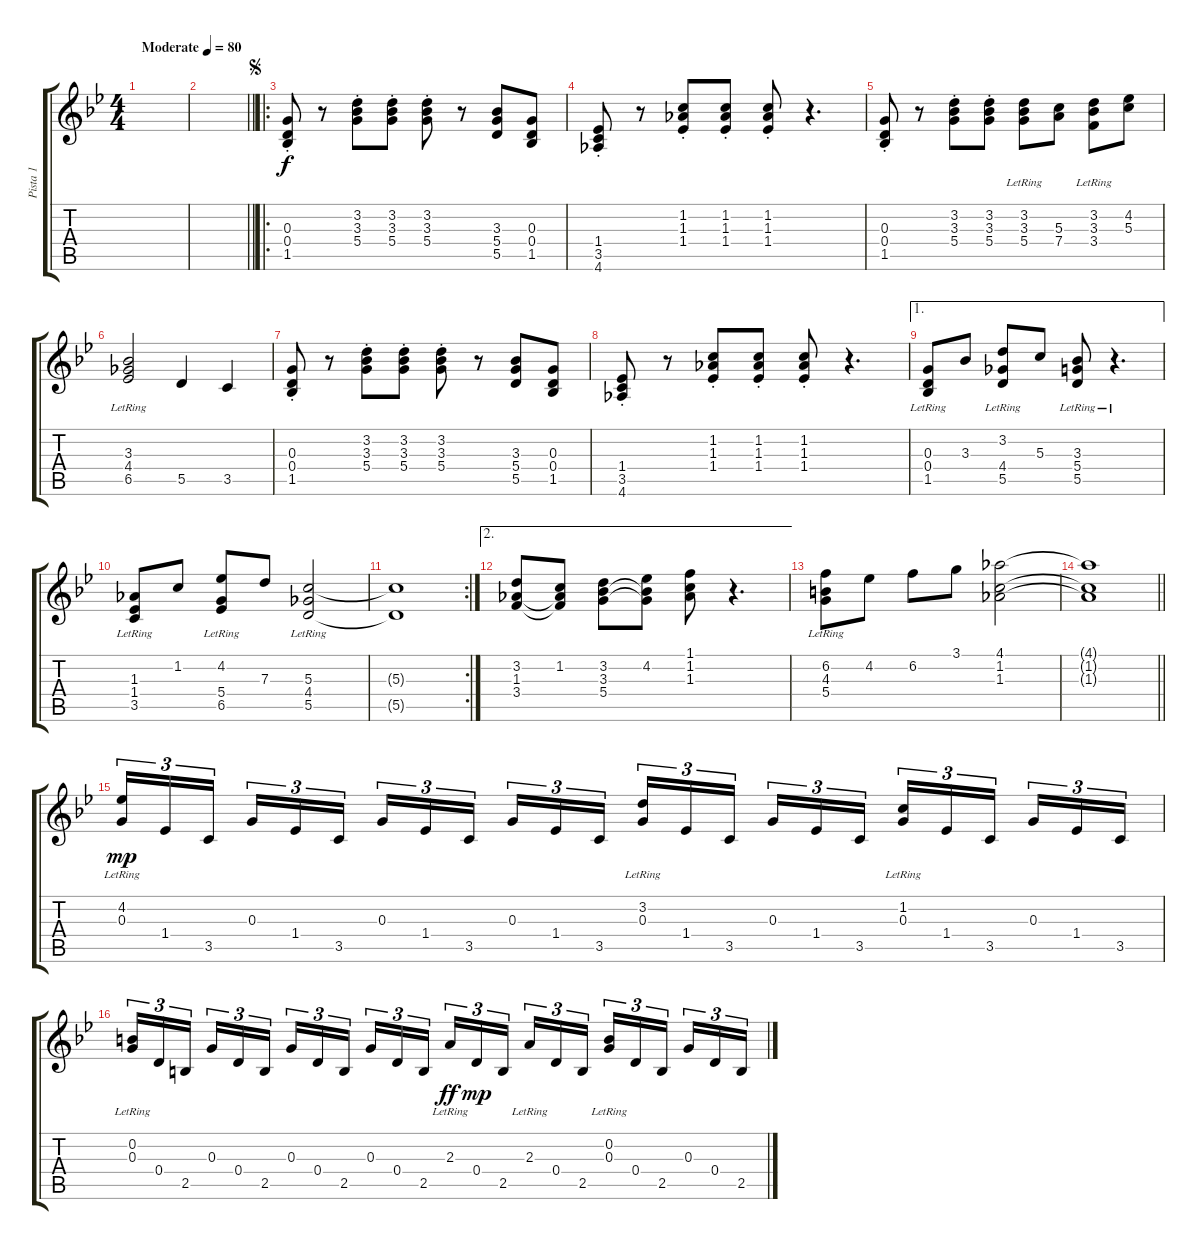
\track ("Pista 1" "Pista 1") {instrument acousticguitarsteel}
\staff {score tabs}
\tuning (E4 B3 G3 D3 A2 E2) {hide}
\ts (4 4)
\tempo (80 "Moderate")
\clef g2
\ks gminor
|
\barLineRight lightlight
|
\ro
\jump segno
(0.3{st} 0.4{st} 1.5{st}).8 r.8 (3.2{st} 3.3{st} 5.4{st}).8 (3.2{st} 3.3{st} 5.4{st}).8 (3.2{st} 3.3{st} 5.4{st}).8 r.8 (3.3 5.4 5.5).8 (0.3 0.4 1.5).8 |
(1.4{st} 3.5{st} 4.6{st}).8 r.8 (1.2{st} 1.3{st} 1.4{st}).8 (1.2{st} 1.3{st} 1.4{st}).8 (1.2{st} 1.3{st} 1.4{st}).8 r.4{d} |
(0.3{st} 0.4{st} 1.5{st}).8 r.8 (3.2{st} 3.3{st} 5.4{st}).8 (3.2{st} 3.3{st} 5.4{st}).8 (3.2 3.3 5.4{lr}).8 (5.3 7.4).8 (3.2 3.3 3.4{lr}).8 (4.2 5.3).8 |
(3.3{lr} 4.4{lr} 6.5).2 5.5.4 3.5.4 |
(0.3{st} 0.4{st} 1.5{st}).8 r.8 (3.2{st} 3.3{st} 5.4{st}).8 (3.2{st} 3.3{st} 5.4{st}).8 (3.2{st} 3.3{st} 5.4{st}).8 r.8 (3.3 5.4 5.5).8 (0.3 0.4 1.5).8 |
(1.4{st} 3.5{st} 4.6{st}).8 r.8 (1.2{st} 1.3{st} 1.4{st}).8 (1.2{st} 1.3{st} 1.4{st}).8 (1.2{st} 1.3{st} 1.4{st}).8 r.4{d} |
\ae 1
(0.3 0.4{lr} 1.5{lr}).8 3.3.8 (3.2 4.4{lr} 5.5{lr}).8 5.3.8 (3.3 5.4{lr} 5.5{lr}).8 r.4{d} |
(1.3 1.4{lr} 3.5{lr}).8 1.2.8 (4.2 5.4 6.5{lr}).8 7.3.8 (5.3 4.4{lr} 5.5{lr}).2 |
\rc 2
(5.3{t} 5.5{t}).1 |
\ae 2
(3.2 1.3 3.4).8 (1.2 1.3{t} 3.4{t}).8 (3.2 3.3 5.4).8 (4.2 3.3{t} 5.4{t}).8 (1.1 1.2 1.3).8 r.4{d} |
(6.2 4.3{lr} 5.4{lr}).8 4.2.8 6.2.8 3.1.8 (4.1 1.2 1.3).2 |
\barLineRight lightlight
(4.1{t} 1.2{t} 1.3{t}).1 |
(4.2{lr} 0.3).16{tu (3 2) dy mp} 1.4.16{tu (3 2)} 3.5.16{tu (3 2) beam splitsecondary} 0.3.16{tu (3 2)} 1.4.16{tu (3 2)} 3.5.16{tu (3 2)} 0.3.16{tu (3 2)} 1.4.16{tu (3 2)} 3.5.16{tu (3 2) beam splitsecondary} 0.3.16{tu (3 2)} 1.4.16{tu (3 2)} 3.5.16{tu (3 2)} (3.2{lr} 0.3).16{tu (3 2)} 1.4.16{tu (3 2)} 3.5.16{tu (3 2) beam splitsecondary} 0.3.16{tu (3 2)} 1.4.16{tu (3 2)} 3.5.16{tu (3 2)} (1.2{lr} 0.3).16{tu (3 2)} 1.4.16{tu (3 2)} 3.5.16{tu (3 2) beam splitsecondary} 0.3.16{tu (3 2)} 1.4.16{tu (3 2)} 3.5.16{tu (3 2)} |
(0.2{lr} 0.3).16{tu (3 2)} 0.4.16{tu (3 2)} 2.5.16{tu (3 2) beam splitsecondary} 0.3.16{tu (3 2)} 0.4.16{tu (3 2)} 2.5.16{tu (3 2)} 0.3.16{tu (3 2)} 0.4.16{tu (3 2)} 2.5.16{tu (3 2) beam splitsecondary} 0.3.16{tu (3 2)} 0.4.16{tu (3 2)} 2.5.16{tu (3 2)} 2.3{lr}.16{tu (3 2) dy ff} 0.4.16{tu (3 2) dy mp} 2.5.16{tu (3 2) beam splitsecondary} 2.3{lr}.16{tu (3 2)} 0.4.16{tu (3 2)} 2.5.16{tu (3 2)} (0.2{lr} 0.3).16{tu (3 2)} 0.4.16{tu (3 2)} 2.5.16{tu (3 2) beam splitsecondary} 0.3.16{tu (3 2)} 0.4.16{tu (3 2)} 2.5.16{tu (3 2)}
